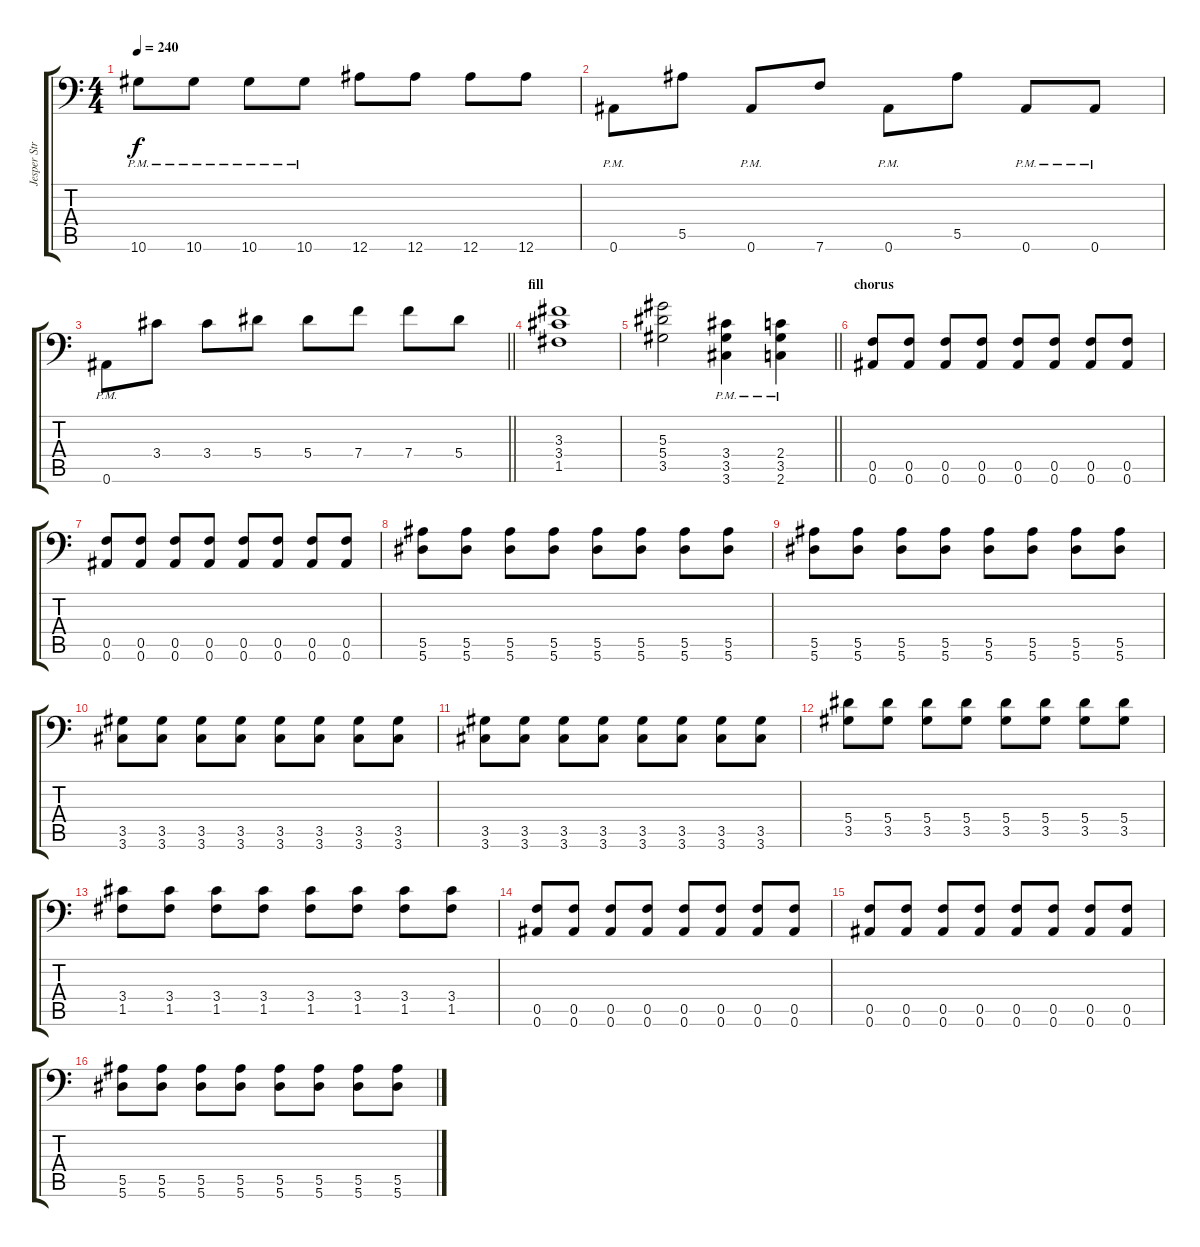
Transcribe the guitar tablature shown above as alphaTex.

\track ("Jesper Strömblad" "Jesper Str") {instrument distortionguitar}
\staff {score tabs}
\tuning (C4 G3 Eb3 Bb2 F2 Bb1) {hide}
\ts (4 4)
\tempo 240
\clef f4
\ks c
10.6{pm}.8{dy f} 10.6{pm}.8 10.6{pm}.8 10.6{pm}.8 12.6.8 12.6.8 12.6.8 12.6.8 |
0.6{pm}.8 5.5.8 0.6{pm}.8 7.6.8 0.6{pm}.8 5.5.8 0.6{pm}.8 0.6{pm}.8 |
\barLineRight lightlight
0.6{pm}.8 3.4.8 3.4.8 5.4.8 5.4.8 7.4.8 7.4.8 5.4.8 |
\section ("" "fill")
(3.3 3.4 1.5).1 |
\barLineRight lightlight
(5.3 5.4 3.5).2 (3.4{pm} 3.5{pm} 3.6{pm}).4 (2.4{pm} 3.5{pm} 2.6{pm}).4 |
\section ("" "chorus")
(0.5 0.6).8 (0.5 0.6).8 (0.5 0.6).8 (0.5 0.6).8 (0.5 0.6).8 (0.5 0.6).8 (0.5 0.6).8 (0.5 0.6).8 |
(0.5 0.6).8 (0.5 0.6).8 (0.5 0.6).8 (0.5 0.6).8 (0.5 0.6).8 (0.5 0.6).8 (0.5 0.6).8 (0.5 0.6).8 |
(5.5 5.6).8 (5.5 5.6).8 (5.5 5.6).8 (5.5 5.6).8 (5.5 5.6).8 (5.5 5.6).8 (5.5 5.6).8 (5.5 5.6).8 |
(5.5 5.6).8 (5.5 5.6).8 (5.5 5.6).8 (5.5 5.6).8 (5.5 5.6).8 (5.5 5.6).8 (5.5 5.6).8 (5.5 5.6).8 |
(3.5 3.6).8 (3.5 3.6).8 (3.5 3.6).8 (3.5 3.6).8 (3.5 3.6).8 (3.5 3.6).8 (3.5 3.6).8 (3.5 3.6).8 |
(3.5 3.6).8 (3.5 3.6).8 (3.5 3.6).8 (3.5 3.6).8 (3.5 3.6).8 (3.5 3.6).8 (3.5 3.6).8 (3.5 3.6).8 |
(5.4 3.5).8 (5.4 3.5).8 (5.4 3.5).8 (5.4 3.5).8 (5.4 3.5).8 (5.4 3.5).8 (5.4 3.5).8 (5.4 3.5).8 |
(3.4 1.5).8 (3.4 1.5).8 (3.4 1.5).8 (3.4 1.5).8 (3.4 1.5).8 (3.4 1.5).8 (3.4 1.5).8 (3.4 1.5).8 |
(0.5 0.6).8 (0.5 0.6).8 (0.5 0.6).8 (0.5 0.6).8 (0.5 0.6).8 (0.5 0.6).8 (0.5 0.6).8 (0.5 0.6).8 |
(0.5 0.6).8 (0.5 0.6).8 (0.5 0.6).8 (0.5 0.6).8 (0.5 0.6).8 (0.5 0.6).8 (0.5 0.6).8 (0.5 0.6).8 |
(5.5 5.6).8 (5.5 5.6).8 (5.5 5.6).8 (5.5 5.6).8 (5.5 5.6).8 (5.5 5.6).8 (5.5 5.6).8 (5.5 5.6).8
